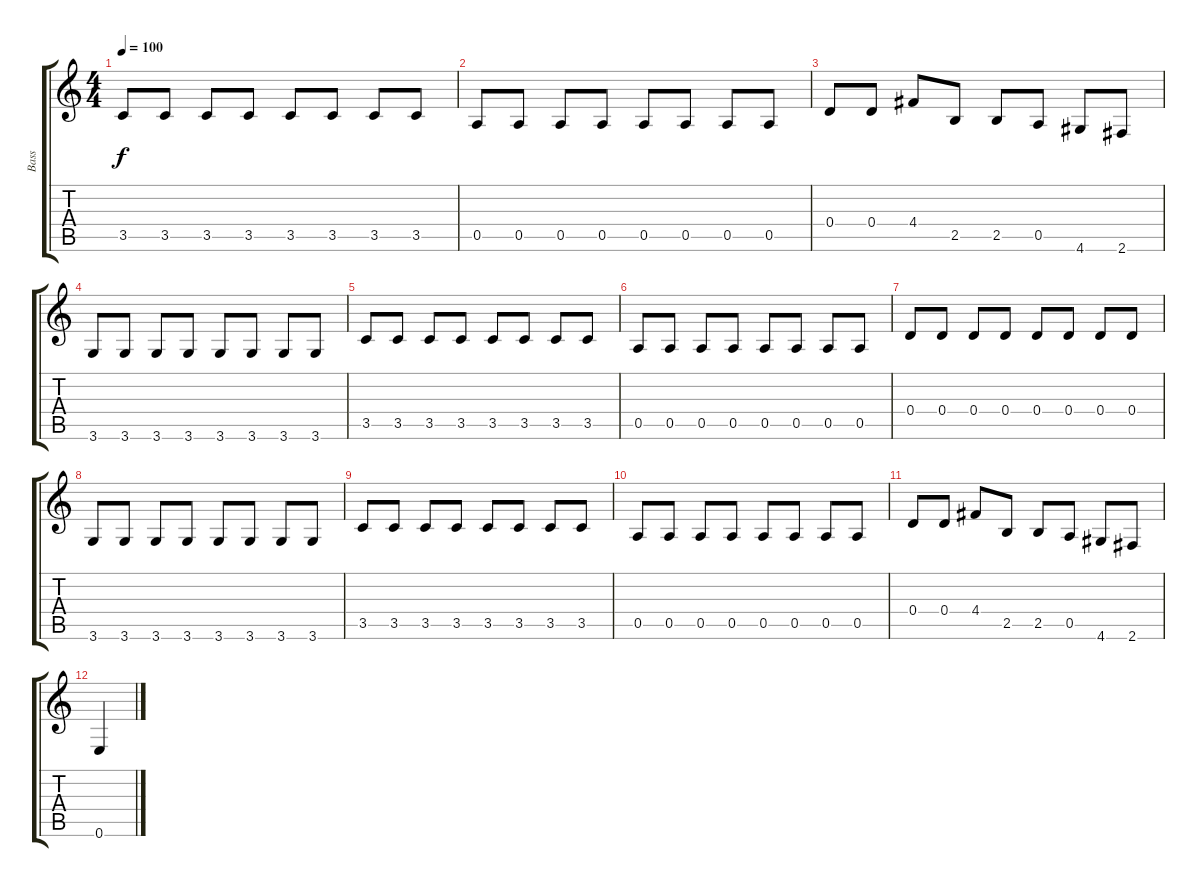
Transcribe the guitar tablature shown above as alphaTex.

\track ("Bass" "Bass") {instrument electricbassfinger}
\staff {score tabs}
\tuning (E4 B3 G3 D3 A2 E2) {hide}
\ts (4 4)
\tempo 100
\clef g2
\ks c
3.5.8{dy f} 3.5.8 3.5.8 3.5.8 3.5.8 3.5.8 3.5.8 3.5.8 |
0.5.8 0.5.8 0.5.8 0.5.8 0.5.8 0.5.8 0.5.8 0.5.8 |
0.4.8 0.4.8 4.4.8 2.5.8 2.5.8 0.5.8 4.6.8 2.6.8 |
3.6.8 3.6.8 3.6.8 3.6.8 3.6.8 3.6.8 3.6.8 3.6.8 |
3.5.8 3.5.8 3.5.8 3.5.8 3.5.8 3.5.8 3.5.8 3.5.8 |
0.5.8 0.5.8 0.5.8 0.5.8 0.5.8 0.5.8 0.5.8 0.5.8 |
0.4.8 0.4.8 0.4.8 0.4.8 0.4.8 0.4.8 0.4.8 0.4.8 |
3.6.8 3.6.8 3.6.8 3.6.8 3.6.8 3.6.8 3.6.8 3.6.8 |
3.5.8 3.5.8 3.5.8 3.5.8 3.5.8 3.5.8 3.5.8 3.5.8 |
0.5.8 0.5.8 0.5.8 0.5.8 0.5.8 0.5.8 0.5.8 0.5.8 |
0.4.8 0.4.8 4.4.8 2.5.8 2.5.8 0.5.8 4.6.8 2.6.8 |
0.6.4
